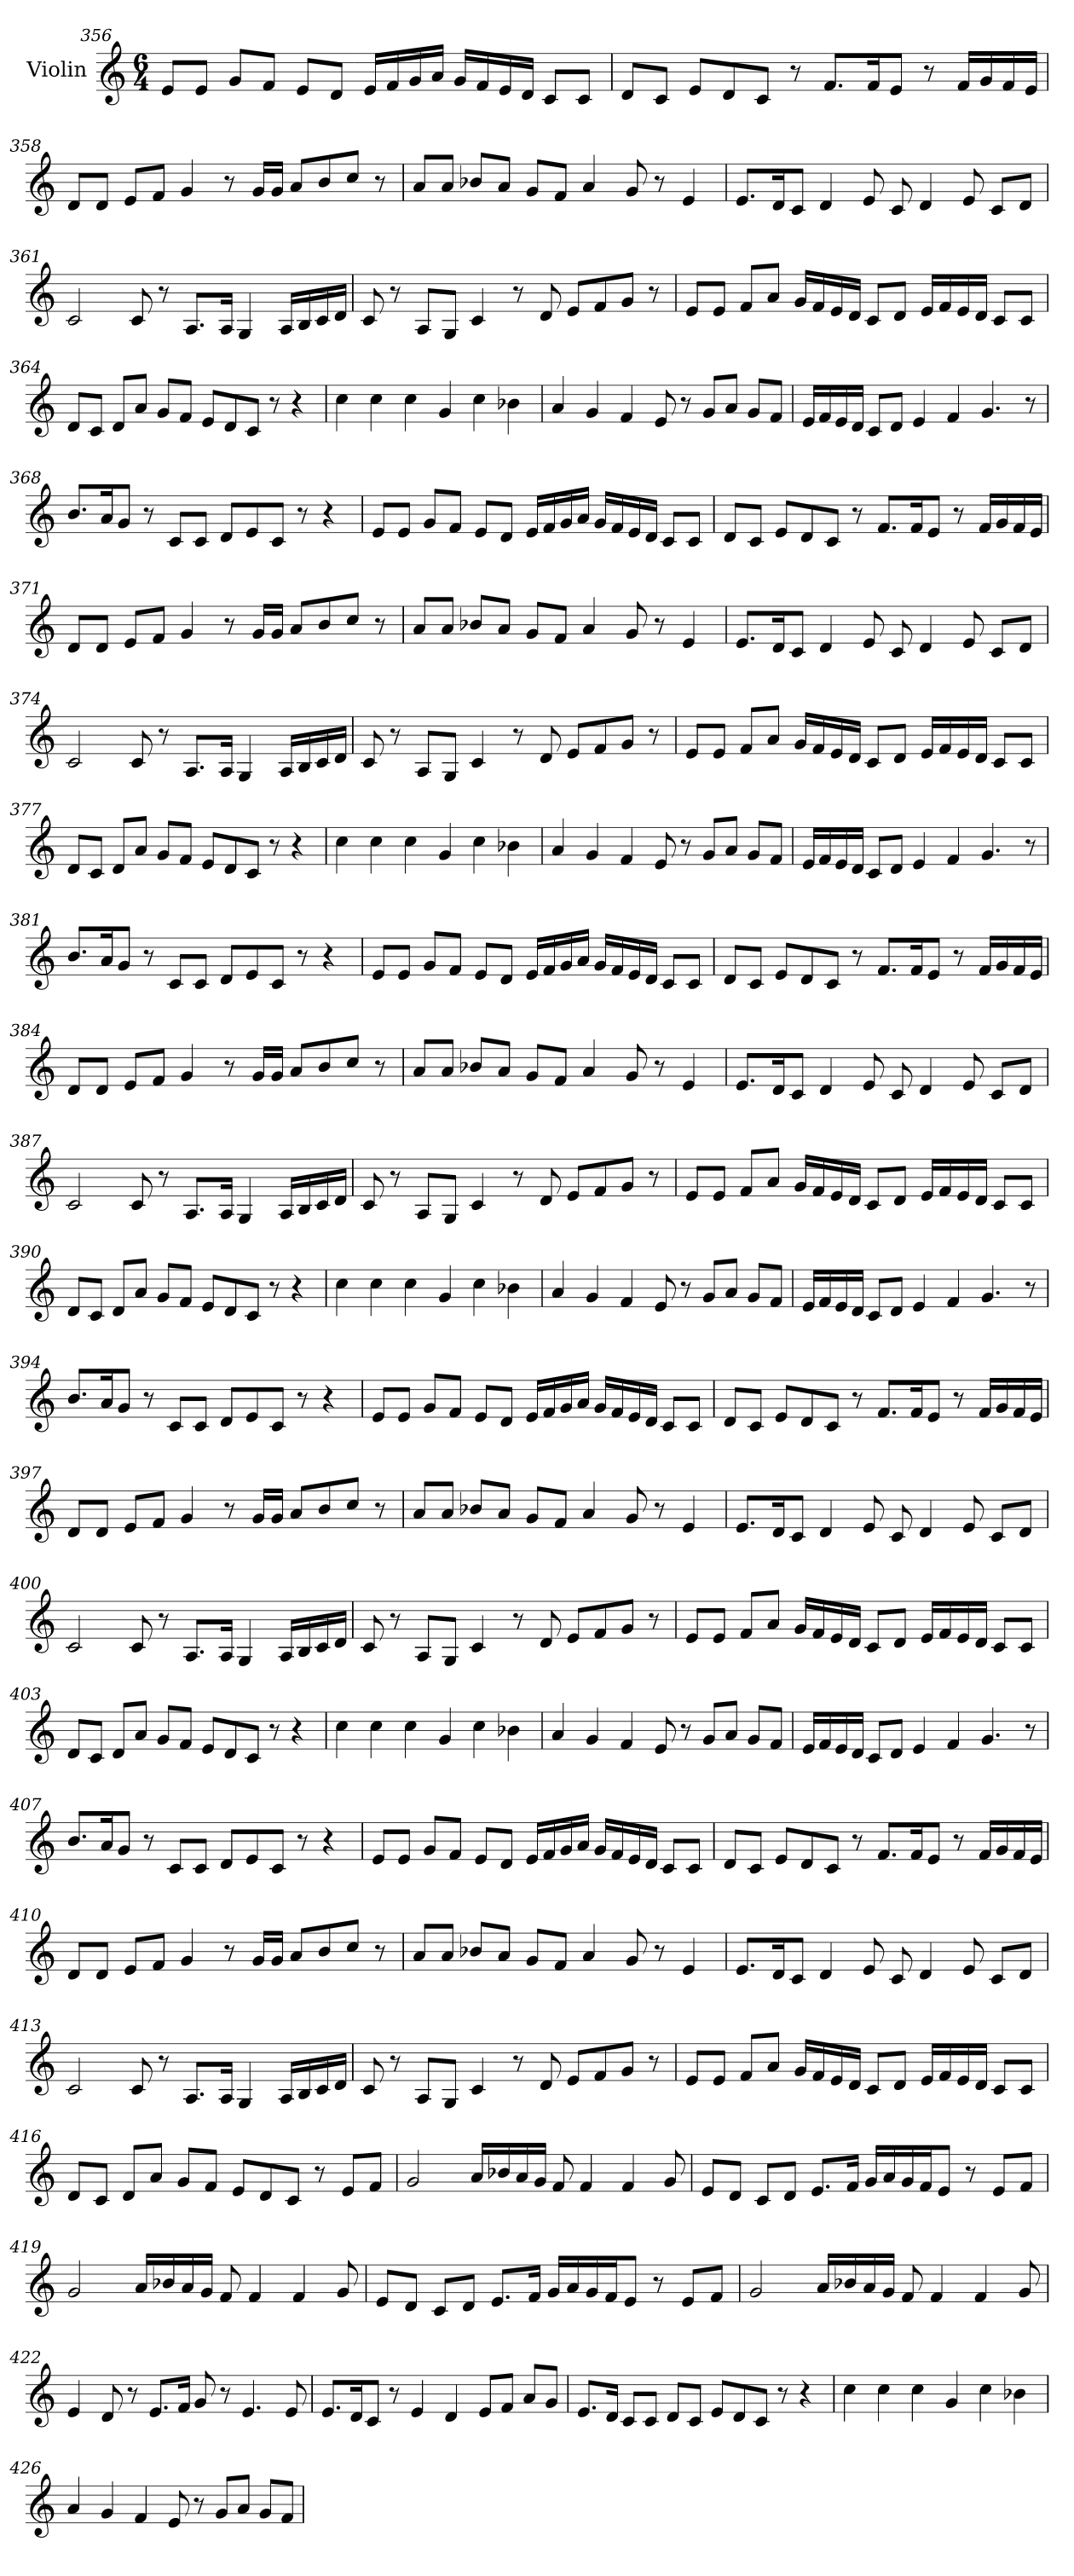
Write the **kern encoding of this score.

**kern
*part1
*staff1
*I"Violin
!!LO:PB:g=z
*clefG2
*k[]
*M6/4
=356
8e/L
8e/J
8g/L
8f/J
8e/L
8d/J
16e/LL
16f/
16g/
16a/JJ
16g/LL
16f/
16e/
16d/JJ
8c/L
8c/J
!!LO:LB:g=z
=357
8d/L
8c/J
8e/L
8d/
8c/J
8r
8.f/L
16f/K
8e/J
8r
16f/LL
16g/
16f/
16e/JJ
=358
8d/L
8d/J
8e/L
8f/J
4g/
8r
16g/LL
16g/JJ
8a/L
8b/
8cc/J
8r
=359
8a/L
8a/J
8b-X/L
8a/J
8g/L
8f/J
4a/
8g/
8r
4e/
!!LO:LB:g=z
=360
8.e/L
16d/K
8c/J
4d/
8e/
8c/
4d/
8e/
8c/L
8d/J
!!LO:LB:g=z
=361
2c/
8c/
8r
8.A/L
16A/Jk
4G/
16A/LL
16B/
16c/
16d/JJ
=362
8c/
8r
8A/L
8G/J
4c/
8r
8d/
8e/L
8f/
8g/J
8r
!!LO:LB:g=z
=363
8e/L
8e/J
8f/L
8a/J
16g/LL
16f/
16e/
16d/JJ
8c/L
8d/J
16e/LL
16f/
16e/
16d/JJ
8c/L
8c/J
!!LO:LB:g=z
=364
8d/L
8c/J
8d/L
8a/J
8g/L
8f/J
8e/L
8d/
8c/J
8r
4r
=365
4cc\
4cc\
4cc\
4g/
4cc\
4b-X\
=366
4a/
4g/
4f/
8e/
8r
8g/L
8a/J
8g/L
8f/J
!!LO:LB:g=z
=367
16e/LL
16f/
16e/
16d/JJ
8c/L
8d/J
4e/
4f/
4.g/
8r
=368
8.b/L
16a/K
8g/J
8r
8c/L
8c/J
8d/L
8e/
8c/J
8r
4r
=369
8e/L
8e/J
8g/L
8f/J
8e/L
8d/J
16e/LL
16f/
16g/
16a/JJ
16g/LL
16f/
16e/
16d/JJ
8c/L
8c/J
!!LO:LB:g=z
=370
8d/L
8c/J
8e/L
8d/
8c/J
8r
8.f/L
16f/K
8e/J
8r
16f/LL
16g/
16f/
16e/JJ
=371
8d/L
8d/J
8e/L
8f/J
4g/
8r
16g/LL
16g/JJ
8a/L
8b/
8cc/J
8r
=372
8a/L
8a/J
8b-X/L
8a/J
8g/L
8f/J
4a/
8g/
8r
4e/
!!LO:PB:g=z
=373
8.e/L
16d/K
8c/J
4d/
8e/
8c/
4d/
8e/
8c/L
8d/J
=374
2c/
8c/
8r
8.A/L
16A/Jk
4G/
16A/LL
16B/
16c/
16d/JJ
=375
8c/
8r
8A/L
8G/J
4c/
8r
8d/
8e/L
8f/
8g/J
8r
!!LO:PB:g=z
=376
8e/L
8e/J
8f/L
8a/J
16g/LL
16f/
16e/
16d/JJ
8c/L
8d/J
16e/LL
16f/
16e/
16d/JJ
8c/L
8c/J
=377
8d/L
8c/J
8d/L
8a/J
8g/L
8f/J
8e/L
8d/
8c/J
8r
4r
=378
4cc\
4cc\
4cc\
4g/
4cc\
4b-X\
!!LO:LB:g=z
=379
4a/
4g/
4f/
8e/
8r
8g/L
8a/J
8g/L
8f/J
=380
16e/LL
16f/
16e/
16d/JJ
8c/L
8d/J
4e/
4f/
4.g/
8r
=381
8.b/L
16a/K
8g/J
8r
8c/L
8c/J
8d/L
8e/
8c/J
8r
4r
!!LO:LB:g=z
=382
8e/L
8e/J
8g/L
8f/J
8e/L
8d/J
16e/LL
16f/
16g/
16a/JJ
16g/LL
16f/
16e/
16d/JJ
8c/L
8c/J
=383
8d/L
8c/J
8e/L
8d/
8c/J
8r
8.f/L
16f/K
8e/J
8r
16f/LL
16g/
16f/
16e/JJ
!!LO:LB:g=z
=384
8d/L
8d/J
8e/L
8f/J
4g/
8r
16g/LL
16g/JJ
8a/L
8b/
8cc/J
8r
!!LO:LB:g=z
=385
8a/L
8a/J
8b-X/L
8a/J
8g/L
8f/J
4a/
8g/
8r
4e/
=386
8.e/L
16d/K
8c/J
4d/
8e/
8c/
4d/
8e/
8c/L
8d/J
=387
2c/
8c/
8r
8.A/L
16A/Jk
4G/
16A/LL
16B/
16c/
16d/JJ
!!LO:LB:g=z
=388
8c/
8r
8A/L
8G/J
4c/
8r
8d/
8e/L
8f/
8g/J
8r
=389
8e/L
8e/J
8f/L
8a/J
16g/LL
16f/
16e/
16d/JJ
8c/L
8d/J
16e/LL
16f/
16e/
16d/JJ
8c/L
8c/J
=390
8d/L
8c/J
8d/L
8a/J
8g/L
8f/J
8e/L
8d/
8c/J
8r
4r
!!LO:LB:g=z
=391
4cc\
4cc\
4cc\
4g/
4cc\
4b-X\
=392
4a/
4g/
4f/
8e/
8r
8g/L
8a/J
8g/L
8f/J
=393
16e/LL
16f/
16e/
16d/JJ
8c/L
8d/J
4e/
4f/
4.g/
8r
!!LO:LB:g=z
=394
8.b/L
16a/K
8g/J
8r
8c/L
8c/J
8d/L
8e/
8c/J
8r
4r
=395
8e/L
8e/J
8g/L
8f/J
8e/L
8d/J
16e/LL
16f/
16g/
16a/JJ
16g/LL
16f/
16e/
16d/JJ
8c/L
8c/J
!!LO:PB:g=z
=396
8d/L
8c/J
8e/L
8d/
8c/J
8r
8.f/L
16f/K
8e/J
8r
16f/LL
16g/
16f/
16e/JJ
!!LO:LB:g=z
=397
8d/L
8d/J
8e/L
8f/J
4g/
8r
16g/LL
16g/JJ
8a/L
8b/
8cc/J
8r
=398
8a/L
8a/J
8b-X/L
8a/J
8g/L
8f/J
4a/
8g/
8r
4e/
=399
8.e/L
16d/K
8c/J
4d/
8e/
8c/
4d/
8e/
8c/L
8d/J
!!LO:PB:g=z
=400
2c/
8c/
8r
8.A/L
16A/Jk
4G/
16A/LL
16B/
16c/
16d/JJ
=401
8c/
8r
8A/L
8G/J
4c/
8r
8d/
8e/L
8f/
8g/J
8r
!!LO:LB:g=z
=402
8e/L
8e/J
8f/L
8a/J
16g/LL
16f/
16e/
16d/JJ
8c/L
8d/J
16e/LL
16f/
16e/
16d/JJ
8c/L
8c/J
!!LO:LB:g=z
=403
8d/L
8c/J
8d/L
8a/J
8g/L
8f/J
8e/L
8d/
8c/J
8r
4r
=404
4cc\
4cc\
4cc\
4g/
4cc\
4b-X\
=405
4a/
4g/
4f/
8e/
8r
8g/L
8a/J
8g/L
8f/J
!!LO:LB:g=z
=406
16e/LL
16f/
16e/
16d/JJ
8c/L
8d/J
4e/
4f/
4.g/
8r
=407
8.b/L
16a/K
8g/J
8r
8c/L
8c/J
8d/L
8e/
8c/J
8r
4r
=408
8e/L
8e/J
8g/L
8f/J
8e/L
8d/J
16e/LL
16f/
16g/
16a/JJ
16g/LL
16f/
16e/
16d/JJ
8c/L
8c/J
!!LO:LB:g=z
=409
8d/L
8c/J
8e/L
8d/
8c/J
8r
8.f/L
16f/K
8e/J
8r
16f/LL
16g/
16f/
16e/JJ
=410
8d/L
8d/J
8e/L
8f/J
4g/
8r
16g/LL
16g/JJ
8a/L
8b/
8cc/J
8r
=411
8a/L
8a/J
8b-X/L
8a/J
8g/L
8f/J
4a/
8g/
8r
4e/
!!LO:LB:g=z
=412
8.e/L
16d/K
8c/J
4d/
8e/
8c/
4d/
8e/
8c/L
8d/J
=413
2c/
8c/
8r
8.A/L
16A/Jk
4G/
16A/LL
16B/
16c/
16d/JJ
=414
8c/
8r
8A/L
8G/J
4c/
8r
8d/
8e/L
8f/
8g/J
8r
!!LO:LB:g=z
=415
8e/L
8e/J
8f/L
8a/J
16g/LL
16f/
16e/
16d/JJ
8c/L
8d/J
16e/LL
16f/
16e/
16d/JJ
8c/L
8c/J
=416
8d/L
8c/J
8d/L
8a/J
8g/L
8f/J
8e/L
8d/
8c/J
8r
8e/L
8f/J
=417
2g/
16a/LL
16b-X/
16a/
16g/JJ
8f/
4f/
4f/
8g/
!!LO:LB:g=z
=418
8e/L
8d/J
8c/L
8d/J
8.e/L
16f/Jk
16g/LL
16a/
16g/
16f/J
8e/J
8r
8e/L
8f/J
=419
2g/
16a/LL
16b-X/
16a/
16g/JJ
8f/
4f/
4f/
8g/
=420
8e/L
8d/J
8c/L
8d/J
8.e/L
16f/Jk
16g/LL
16a/
16g/
16f/J
8e/J
8r
8e/L
8f/J
!!LO:PB:g=z
=421
2g/
16a/LL
16b-X/
16a/
16g/JJ
8f/
4f/
4f/
8g/
=422
4e/
8d/
8r
8.e/L
16f/Jk
8g/
8r
4.e/
8e/
=423
8.e/L
16d/K
8c/J
8r
4e/
4d/
8e/L
8f/J
8a/L
8g/J
!!LO:PB:g=z
=424
8.e/L
16d/Jk
8c/L
8c/J
8d/L
8c/J
8e/L
8d/
8c/J
8r
4r
=425
4cc\
4cc\
4cc\
4g/
4cc\
4b-X\
=426
4a/
4g/
4f/
8e/
8r
8g/L
8a/J
8g/L
8f/J
=
*-
